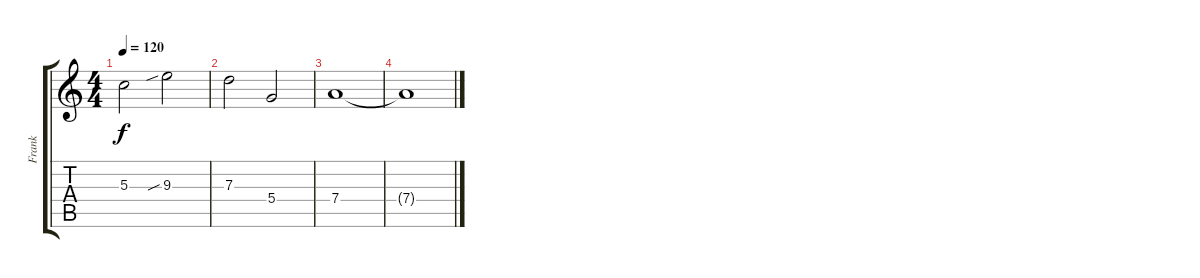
\track ("Frank" "Frank") {instrument overdrivenguitar}
\staff {score tabs}
\tuning (E4 B3 G3 D3 A2 E2) {hide}
\ts (4 4)
\tempo 120
\clef g2
\ks c
5.3.2{dy f} 9.3{sib}.2 |
7.3.2 5.4.2 |
7.4.1 |
7.4{t}.1
